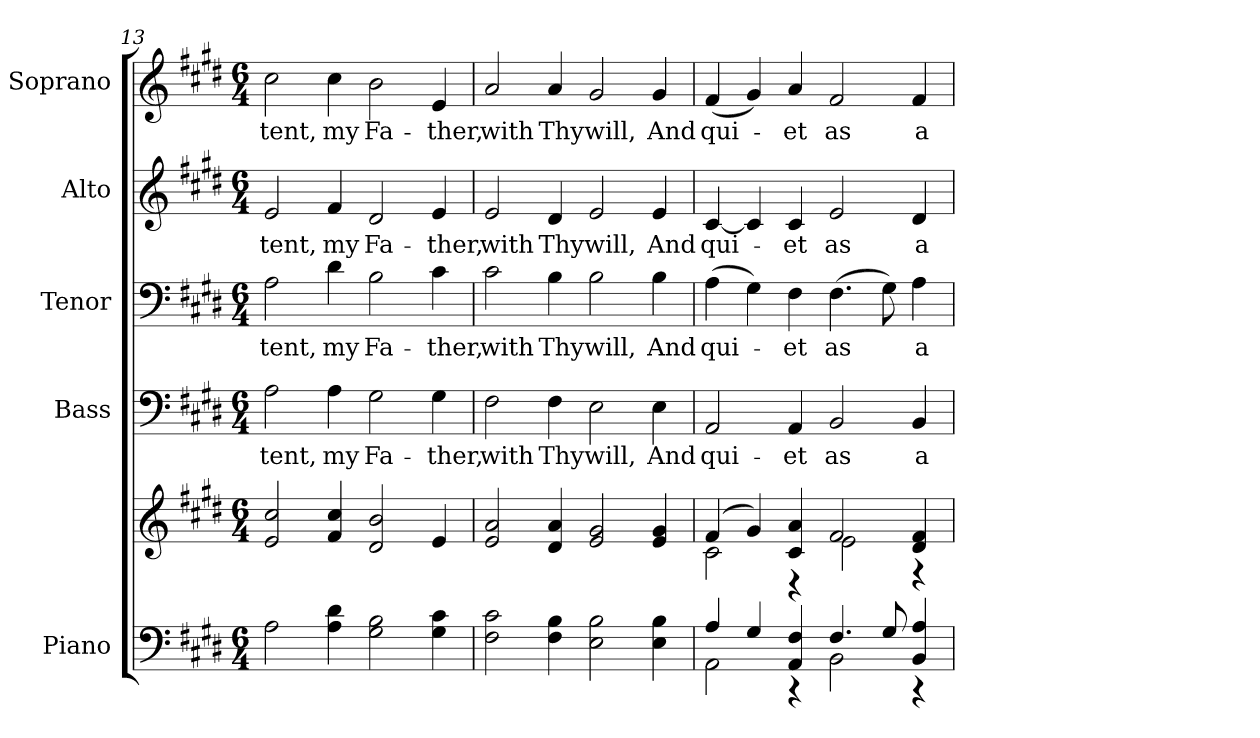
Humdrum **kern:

**kern	**kern	**kern	**text	**kern	**text	**kern	**text	**kern	**text
*part5	*part5	*part4	*part4	*part3	*part3	*part2	*part2	*part1	*part1
*staff6	*staff5	*staff4	*staff4	*staff3	*staff3	*staff2	*staff2	*staff1	*staff1
*I"Piano	*	*I"Bass	*	*I"Tenor	*	*I"Alto	*	*I"Soprano	*
*I'Pno.	*	*I'B.	*	*I'T.	*	*I'A.	*	*I'S.	*
!!LO:PB:g=z
*clefF4	*clefG2	*clefF4	*	*clefF4	*	*clefG2	*	*clefG2	*
*k[f#c#g#d#]	*k[f#c#g#d#]	*k[f#c#g#d#]	*	*k[f#c#g#d#]	*	*k[f#c#g#d#]	*	*k[f#c#g#d#]	*
*E:	*E:	*E:	*	*E:	*	*E:	*	*E:	*
*M6/4	*M6/4	*M6/4	*	*M6/4	*	*M6/4	*	*M6/4	*
=13	=13	=13	=13	=13	=13	=13	=13	=13	=13
!	!	!	!LO:LY:b:color=#000000	!	!	!	!	!	!
!	!	!	!	!	!LO:LY:b:color=#000000	!	!	!	!
!	!	!	!	!	!	!	!LO:LY:b:color=#000000	!	!
!	!	!	!	!	!	!	!	!	!LO:LY:b:color=#000000
2Ai\	2ei/ 2cc#i	2Ai\	-tent,	2Ai\	-tent,	2ei/	-tent,	2cc#i\	-tent,
!	!	!	!LO:LY:b:color=#000000	!	!	!	!	!	!
!	!	!	!	!	!LO:LY:b:color=#000000	!	!	!	!
!	!	!	!	!	!	!	!LO:LY:b:color=#000000	!	!
!	!	!	!	!	!	!	!	!	!LO:LY:b:color=#000000
4Ai\ 4d#i	4f#i/ 4cc#i	4Ai\	my	4d#i\	my	4f#i/	my	4cc#i\	my
!	!	!	!LO:LY:b:color=#000000	!	!	!	!	!	!
!	!	!	!	!	!LO:LY:b:color=#000000	!	!	!	!
!	!	!	!	!	!	!	!LO:LY:b:color=#000000	!	!
!	!	!	!	!	!	!	!	!	!LO:LY:b:color=#000000
2G#i\ 2Bi	2d#i/ 2bi	2G#i\	Fa-	2Bi\	Fa-	2d#i/	Fa-	2bi\	Fa-
!	!	!	!LO:LY:b:color=#000000	!	!	!	!	!	!
!	!	!	!	!	!LO:LY:b:color=#000000	!	!	!	!
!	!	!	!	!	!	!	!LO:LY:b:color=#000000	!	!
!	!	!	!	!	!	!	!	!	!LO:LY:b:color=#000000
4G#i\ 4c#i	4ei/	4G#i\	-ther,	4c#i\	-ther,	4ei/	-ther,	4ei/	-ther,
=14	=14	=14	=14	=14	=14	=14	=14	=14	=14
!	!	!	!LO:LY:b:color=#000000	!	!	!	!	!	!
!	!	!	!	!	!LO:LY:b:color=#000000	!	!	!	!
!	!	!	!	!	!	!	!LO:LY:b:color=#000000	!	!
!	!	!	!	!	!	!	!	!	!LO:LY:b:color=#000000
2F#i\ 2c#i	2ei/ 2ai	2F#i\	with	2c#i\	with	2ei/	with	2ai/	with
!	!	!	!LO:LY:b:color=#000000	!	!	!	!	!	!
!	!	!	!	!	!LO:LY:b:color=#000000	!	!	!	!
!	!	!	!	!	!	!	!LO:LY:b:color=#000000	!	!
!	!	!	!	!	!	!	!	!	!LO:LY:b:color=#000000
4F#i\ 4Bi	4d#i/ 4ai	4F#i\	Thy	4Bi\	Thy	4d#i/	Thy	4ai/	Thy
!	!	!	!LO:LY:b:color=#000000	!	!	!	!	!	!
!	!	!	!	!	!LO:LY:b:color=#000000	!	!	!	!
!	!	!	!	!	!	!	!LO:LY:b:color=#000000	!	!
!	!	!	!	!	!	!	!	!	!LO:LY:b:color=#000000
2Ei\ 2Bi	2ei/ 2g#i	2Ei\	will,	2Bi\	will,	2ei/	will,	2g#i/	will,
!	!	!	!LO:LY:b:color=#000000	!	!	!	!	!	!
!	!	!	!	!	!LO:LY:b:color=#000000	!	!	!	!
!	!	!	!	!	!	!	!LO:LY:b:color=#000000	!	!
!	!	!	!	!	!	!	!	!	!LO:LY:b:color=#000000
4Ei\ 4Bi	4ei/ 4g#i	4Ei\	And	4Bi\	And	4ei/	And	4g#i/	And
!!LO:PB:g=z
=15	=15	=15	=15	=15	=15	=15	=15	=15	=15
*^	*^	*	*	*	*	*	*	*	*
!	!	!	!	!	!LO:LY:b:color=#000000	!	!	!	!	!	!
!	!	!	!	!	!	!	!LO:LY:b:color=#000000	!	!	!	!
!	!	!	!	!	!	!	!	!	!LO:LY:b:color=#000000	!	!
!	!	!	!	!	!	!	!	!	!	!	!LO:LY:b:color=#000000
4Ai/	2AAi\	(4f#i/	2c#i\	2AAi/	qui-	(4Ai\	qui-	[<4c#i/	qui-	(4f#i/	qui-
4G#i/	.	4g#i/)	.	.	.	4G#i\)	.	4c#i/]	.	4g#i/)	.
!	!	!	!	!	!LO:LY:b:color=#000000	!	!	!	!	!	!
!	!	!	!	!	!	!	!LO:LY:b:color=#000000	!	!	!	!
!	!	!	!	!	!	!	!	!	!LO:LY:b:color=#000000	!	!
!	!	!	!	!	!	!	!	!	!	!	!LO:LY:b:color=#000000
4AAi/ 4F#i	4r	4c#i/ 4ai	4r	4AAi/	-et	4F#i\	-et	4c#i/	-et	4ai/	-et
!	!	!	!	!	!LO:LY:b:color=#000000	!	!	!	!	!	!
!	!	!	!	!	!	!	!LO:LY:b:color=#000000	!	!	!	!
!	!	!	!	!	!	!	!	!	!LO:LY:b:color=#000000	!	!
!	!	!	!	!	!	!	!	!	!	!	!LO:LY:b:color=#000000
4.F#i/	2BBi\	2f#i/	2ei\	2BBi/	as	(4.F#i\	as	2ei/	as	2f#i/	as
8G#i/	.	.	.	.	.	8G#i\)	.	.	.	.	.
!	!	!	!	!	!LO:LY:b:color=#000000	!	!	!	!	!	!
!	!	!	!	!	!	!	!LO:LY:b:color=#000000	!	!	!	!
!	!	!	!	!	!	!	!	!	!LO:LY:b:color=#000000	!	!
!	!	!	!	!	!	!	!	!	!	!	!LO:LY:b:color=#000000
4BBi/ 4Ai	4r	4d#i/ 4f#i	4r	4BBi/	a	4Ai\	a	4d#i/	a	4f#i/	a
*v	*v	*	*	*	*	*	*	*	*	*	*
*	*v	*v	*	*	*	*	*	*	*	*
=	=	=	=	=	=	=	=	=	=
*-	*-	*-	*-	*-	*-	*-	*-	*-	*-
